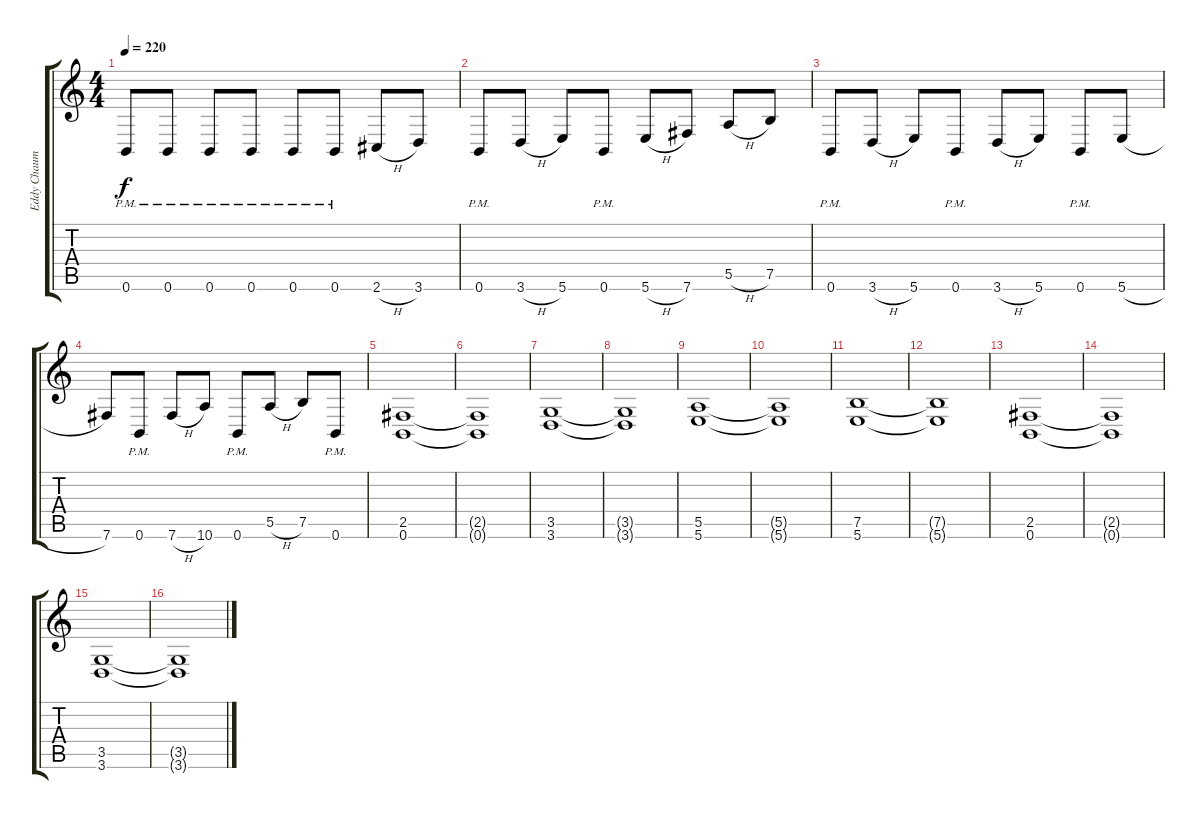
\track ("Eddy Chaumulot (Rythm)" "Eddy Chaum") {instrument distortionguitar}
\staff {score tabs}
\tuning (B3 Gb3 D3 A2 E2 B1) {hide}
\ts (4 4)
\tempo 220
\clef g2
\ks c
0.6{pm}.8{dy f} 0.6{pm}.8 0.6{pm}.8 0.6{pm}.8 0.6{pm}.8 0.6{pm}.8 2.6{h}.8 3.6.8 |
0.6{pm}.8 3.6{h}.8 5.6.8 0.6{pm}.8 5.6{h}.8 7.6.8 5.5{h}.8 7.5.8 |
0.6{pm}.8 3.6{h}.8 5.6.8 0.6{pm}.8 3.6{h}.8 5.6.8 0.6{pm}.8 5.6{h}.8 |
7.6.8 0.6{pm}.8 7.6{h}.8 10.6.8 0.6{pm}.8 5.5{h}.8 7.5.8 0.6{pm}.8 |
(2.5 0.6).1 |
(2.5{t} 0.6{t}).1 |
(3.5 3.6).1 |
(3.5{t} 3.6{t}).1 |
(5.5 5.6).1 |
(5.5{t} 5.6{t}).1 |
(7.5 5.6).1 |
(7.5{t} 5.6{t}).1 |
(2.5 0.6).1 |
(2.5{t} 0.6{t}).1 |
(3.5 3.6).1 |
(3.5{t} 3.6{t}).1
